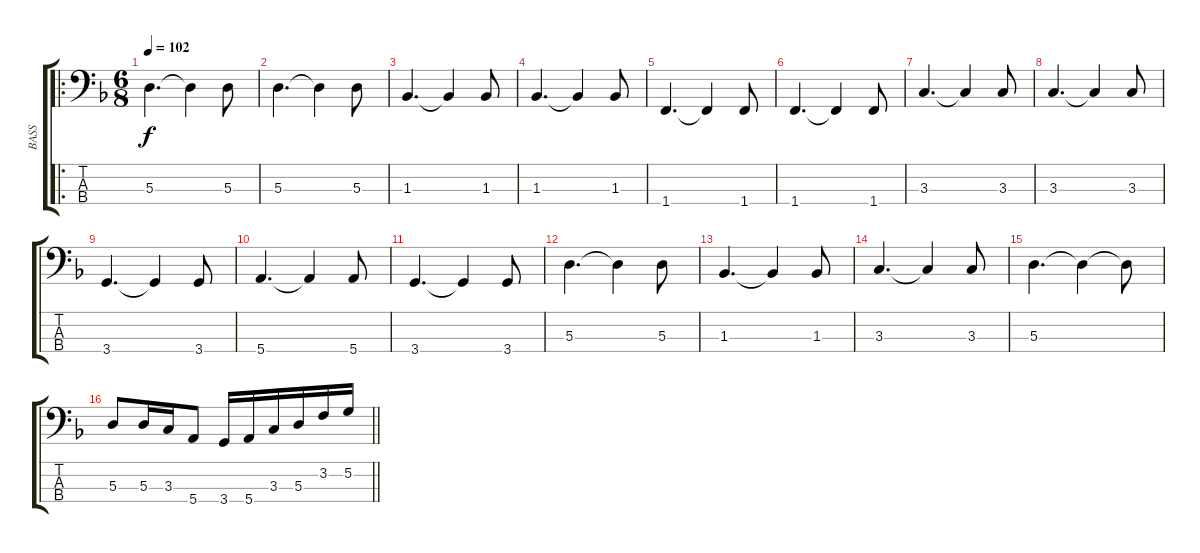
\track ("BASS" "BASS") {instrument electricbassfinger}
\staff {score tabs}
\tuning (G2 D2 A1 E1) {hide}
\ro
\ts (6 8)
\tempo 102
\clef f4
\ks f
5.3.4{d dy f} 5.3{t}.4 5.3.8 |
5.3.4{d} 5.3{t}.4 5.3.8 |
1.3.4{d} 1.3{t}.4 1.3.8 |
1.3.4{d} 1.3{t}.4 1.3.8 |
1.4.4{d} 1.4{t}.4 1.4.8 |
1.4.4{d} 1.4{t}.4 1.4.8 |
3.3.4{d} 3.3{t}.4 3.3.8 |
3.3.4{d} 3.3{t}.4 3.3.8 |
3.4.4{d} 3.4{t}.4 3.4.8 |
5.4.4{d} 5.4{t}.4 5.4.8 |
3.4.4{d} 3.4{t}.4 3.4.8 |
5.3.4{d} 5.3{t}.4 5.3.8 |
1.3.4{d} 1.3{t}.4 1.3.8 |
3.3.4{d} 3.3{t}.4 3.3.8 |
5.3.4{d} 5.3{t}.4 5.3{t}.8 |
\barLineRight lightlight
5.3.8 5.3.16 3.3.16 5.4.8 3.4.16 5.4.16 3.3.16 5.3.16 3.2.16 5.2.16
